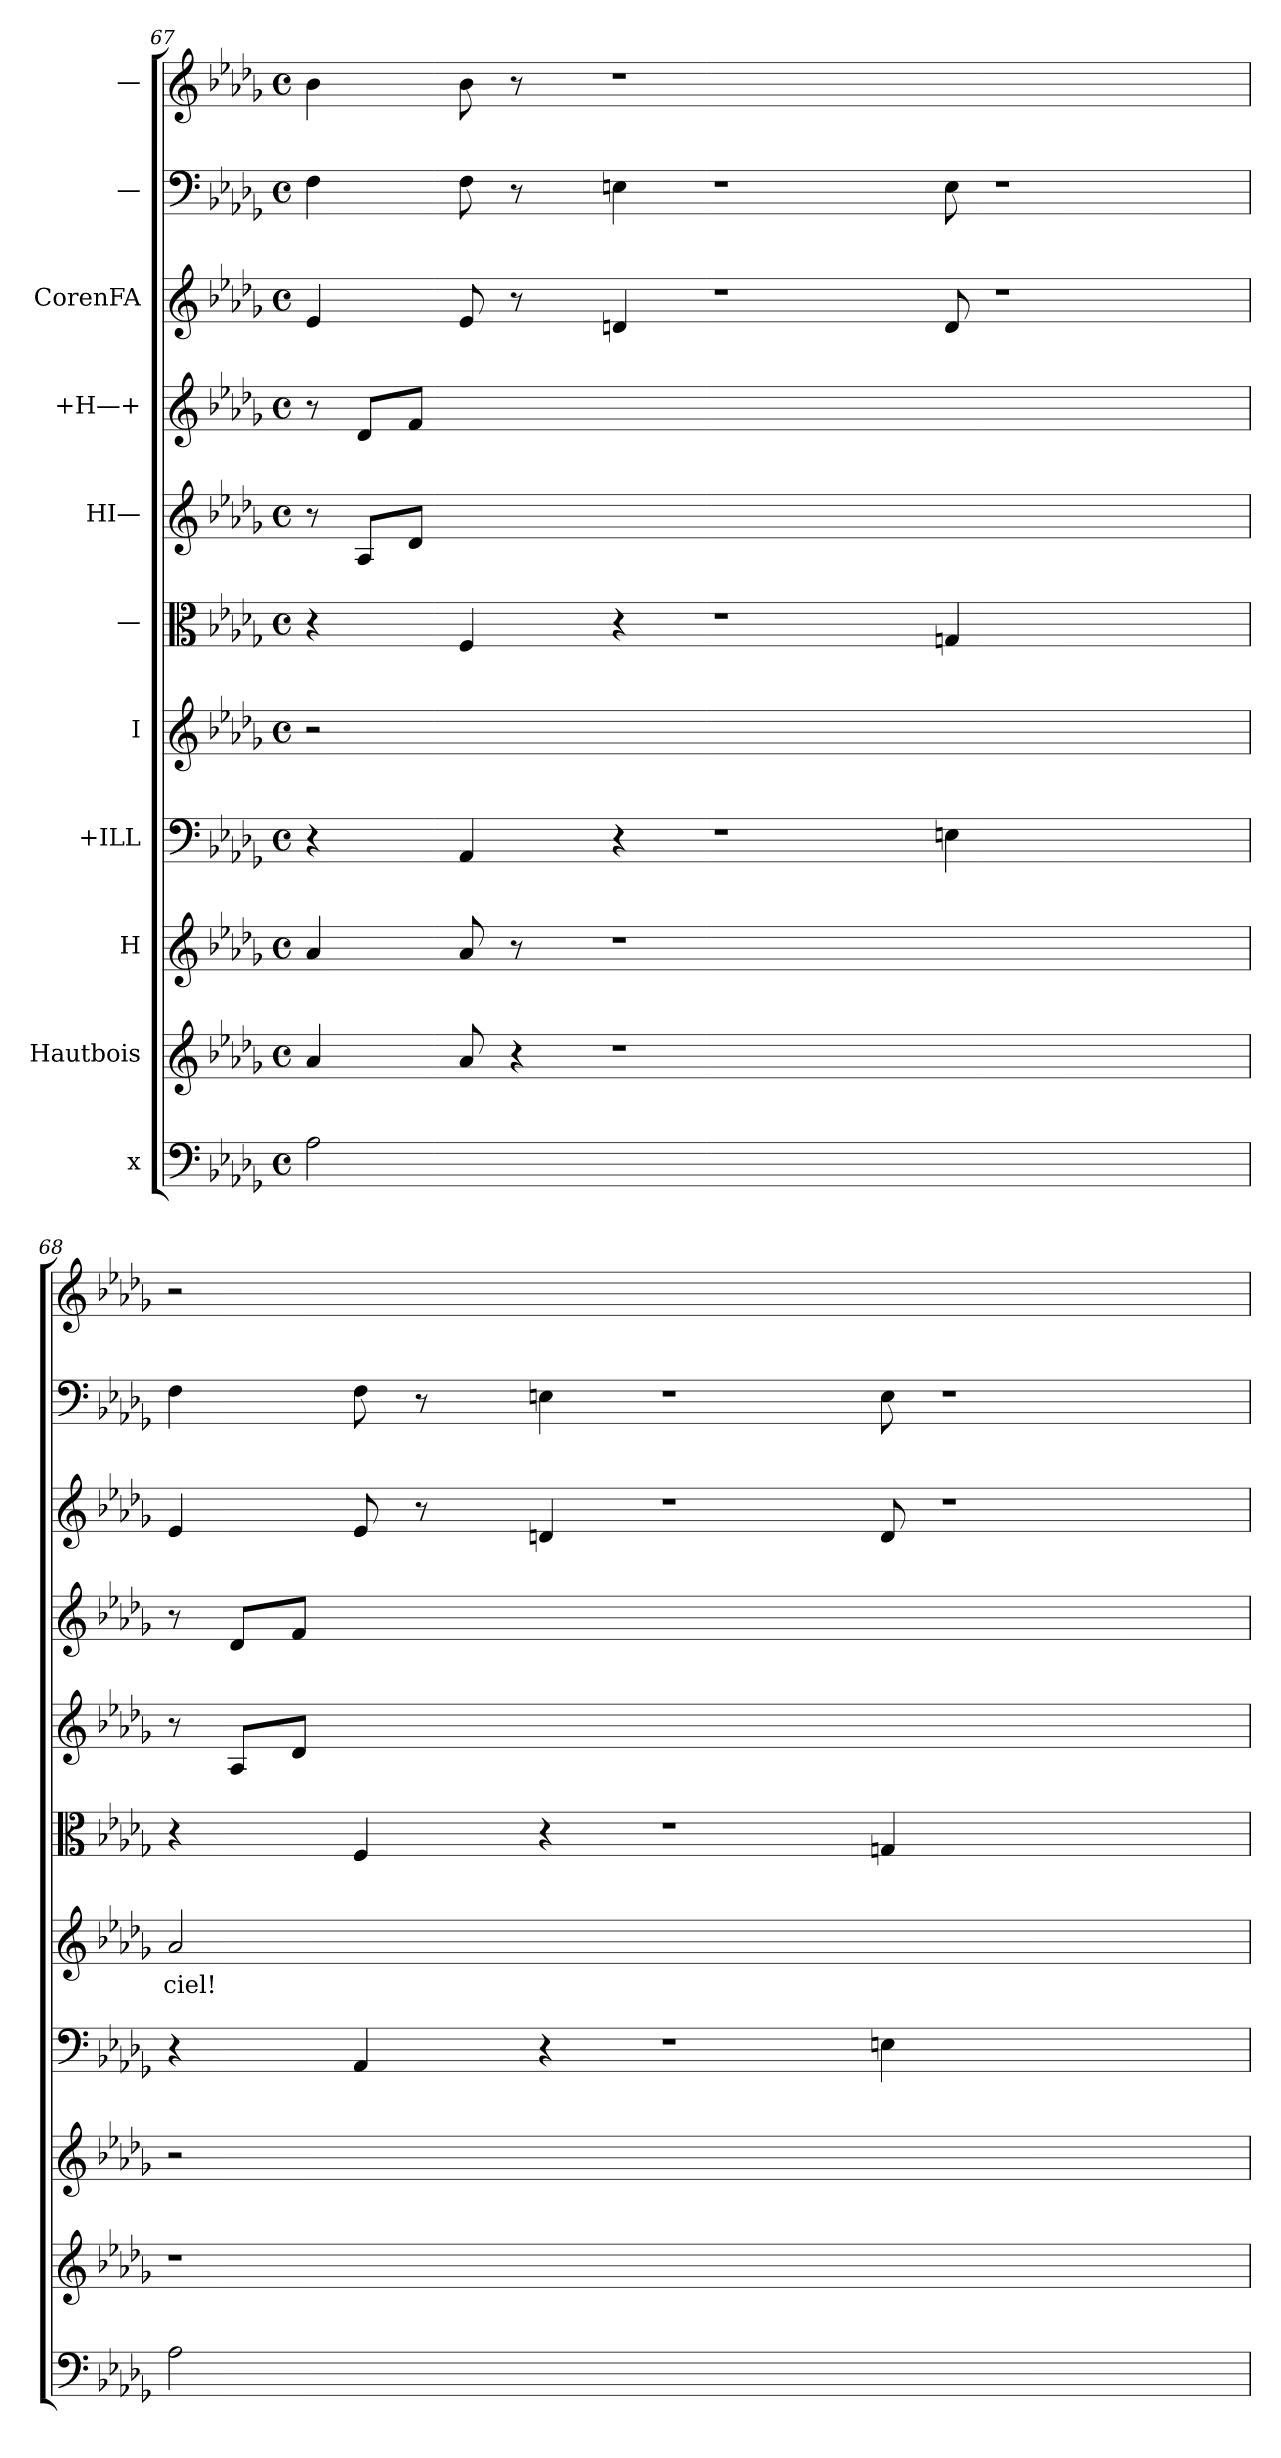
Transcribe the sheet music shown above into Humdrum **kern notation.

**kern	**kern	**kern	**kern	**kern	**text	**kern	**kern	**kern	**kern	**kern	**kern
*part11	*part10	*part9	*part8	*part7	*part7	*part6	*part5	*part4	*part3	*part2	*part1
*staff11	*staff10	*staff9	*staff8	*staff7	*staff7	*staff6	*staff5	*staff4	*staff3	*staff2	*staff1
*I"x	*I"Hautbois	*I"H	*I"+ILL	*I"I	*	*I"—	*I"HI—	*I"+H—+	*I"CorenFA	*I"—	*I"—
*clefF4	*clefG2	*clefG2	*clefF4	*clefG2	*	*clefC3	*clefG2	*clefG2	*clefG2	*clefF4	*clefG2
*k[b-e-a-d-g-]	*k[b-e-a-d-g-]	*k[b-e-a-d-g-]	*k[b-e-a-d-g-]	*k[b-e-a-d-g-]	*	*k[b-e-a-d-g-]	*k[b-e-a-d-g-]	*k[b-e-a-d-g-]	*k[b-e-a-d-g-]	*k[b-e-a-d-g-]	*k[b-e-a-d-g-]
*M4/4	*M4/4	*M4/4	*M4/4	*M4/4	*	*M4/4	*M4/4	*M4/4	*M4/4	*M4/4	*M4/4
*met(c)	*met(c)	*met(c)	*met(c)	*met(c)	*	*met(c)	*met(c)	*met(c)	*met(c)	*met(c)	*met(c)
=67	=67	=67	=67	=67	=67	=67	=67	=67	=67	=67	=67
2A-i\	4a-i/	4a-i/	4r	2r	.	4r	8r	8r	4e-i/	4Fi\	4b-i\
.	.	.	.	.	.	.	8A-i/L	8d-i/L	.	.	.
.	8ryy	8ryy	8ryy	.	.	8ryy	8d-i/J	8fi/J	8ryy	8ryy	8ryy
.	8a-i/	8a-i/	4AA-i/	.	.	4Fi/	2ryy	2ryy	8e-i/	8Fi\	8b-i\
2ryy	4r	8r	.	2ryy	.	.	.	.	8r	8r	8r
.	.	8ryy	8ryy	.	.	8ryy	.	.	8ryy	8ryy	8ryy
.	1r	1r	4r	.	.	4r	.	.	4dni/	4Eni\	1r
.	.	.	.	.	.	.	8ryy	8ryy	.	.	.
1ryy	.	.	1r	1ryy	.	1r	1ryy	1ryy	1r	1r	.
.	4ryy	4ryy	.	.	.	.	.	.	.	.	4ryy
1ryy	1ryy	1ryy	4Ej\	1ryy	.	4Gj/	1ryy	1ryy	8dj/	8Ej\	1ryy
.	.	.	.	.	.	.	.	.	1r	1r	.
.	.	.	2..ryy	.	.	2..ryy	.	.	.	.	.
8ryy	8ryy	8ryy	.	8ryy	.	.	8ryy	8ryy	.	.	8ryy
=68	=68	=68	=68	=68	=68	=68	=68	=68	=68	=68	=68
2A-i\	1r	2r	4r	2a-i/	ciel!	4r	8r	8r	4e-i/	4Fi\	2r
.	.	.	.	.	.	.	8A-i/L	8d-i/L	.	.	.
.	.	.	8ryy	.	.	8ryy	8d-i/J	8fi/J	8ryy	8ryy	.
.	.	.	4AA-i/	.	.	4Fi/	2ryy	2ryy	8e-i/	8Fi\	.
2ryy	.	2ryy	.	2ryy	.	.	.	.	8r	8r	2ryy
.	.	.	8ryy	.	.	8ryy	.	.	8ryy	8ryy	.
.	.	.	4r	.	.	4r	.	.	4dni/	4Eni\	.
.	.	.	.	.	.	.	8ryy	8ryy	.	.	.
1ryy	1ryy	1ryy	1r	1ryy	.	1r	1ryy	1ryy	1r	1r	1ryy
1ryy	1ryy	1ryy	4Ej\	1ryy	.	4Gj/	1ryy	1ryy	8dj/	8Ej\	1ryy
.	.	.	.	.	.	.	.	.	1r	1r	.
.	.	.	2..ryy	.	.	2..ryy	.	.	.	.	.
8ryy	8ryy	8ryy	.	8ryy	.	.	8ryy	8ryy	.	.	8ryy
=	=	=	=	=	=	=	=	=	=	=	=
*-	*-	*-	*-	*-	*-	*-	*-	*-	*-	*-	*-
